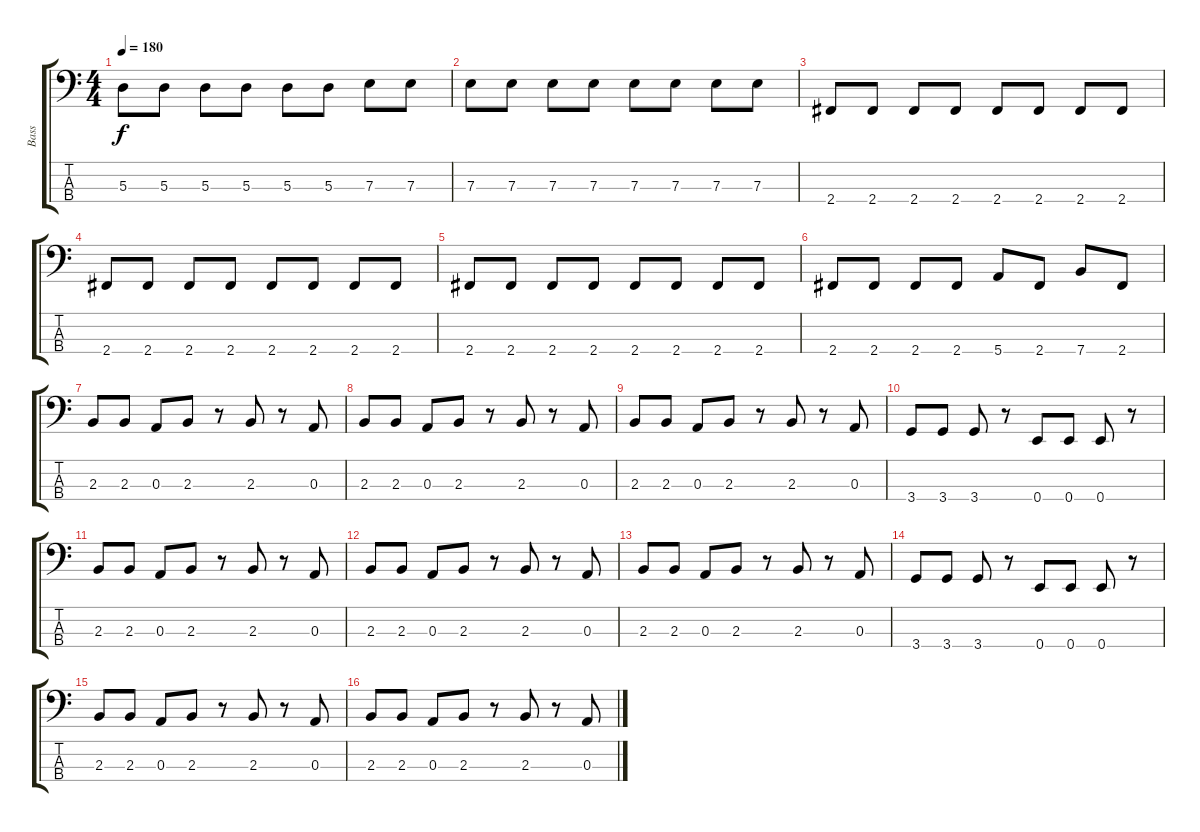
\track ("Bass" "Bass") {instrument acousticguitarsteel}
\staff {score tabs}
\tuning (G2 D2 A1 E1) {hide}
\ts (4 4)
\tempo 180
\clef f4
\ks c
5.3.8{dy f} 5.3.8 5.3.8 5.3.8 5.3.8 5.3.8 7.3.8 7.3.8 |
7.3.8 7.3.8 7.3.8 7.3.8 7.3.8 7.3.8 7.3.8 7.3.8 |
2.4.8 2.4.8 2.4.8 2.4.8 2.4.8 2.4.8 2.4.8 2.4.8 |
2.4.8 2.4.8 2.4.8 2.4.8 2.4.8 2.4.8 2.4.8 2.4.8 |
2.4.8 2.4.8 2.4.8 2.4.8 2.4.8 2.4.8 2.4.8 2.4.8 |
2.4.8 2.4.8 2.4.8 2.4.8 5.4.8 2.4.8 7.4.8 2.4.8 |
2.3.8 2.3.8 0.3.8 2.3.8 r.8 2.3.8 r.8 0.3.8 |
2.3.8 2.3.8 0.3.8 2.3.8 r.8 2.3.8 r.8 0.3.8 |
2.3.8 2.3.8 0.3.8 2.3.8 r.8 2.3.8 r.8 0.3.8 |
3.4.8 3.4.8 3.4.8 r.8 0.4.8 0.4.8 0.4.8 r.8 |
2.3.8 2.3.8 0.3.8 2.3.8 r.8 2.3.8 r.8 0.3.8 |
2.3.8 2.3.8 0.3.8 2.3.8 r.8 2.3.8 r.8 0.3.8 |
2.3.8 2.3.8 0.3.8 2.3.8 r.8 2.3.8 r.8 0.3.8 |
3.4.8 3.4.8 3.4.8 r.8 0.4.8 0.4.8 0.4.8 r.8 |
2.3.8 2.3.8 0.3.8 2.3.8 r.8 2.3.8 r.8 0.3.8 |
2.3.8 2.3.8 0.3.8 2.3.8 r.8 2.3.8 r.8 0.3.8
